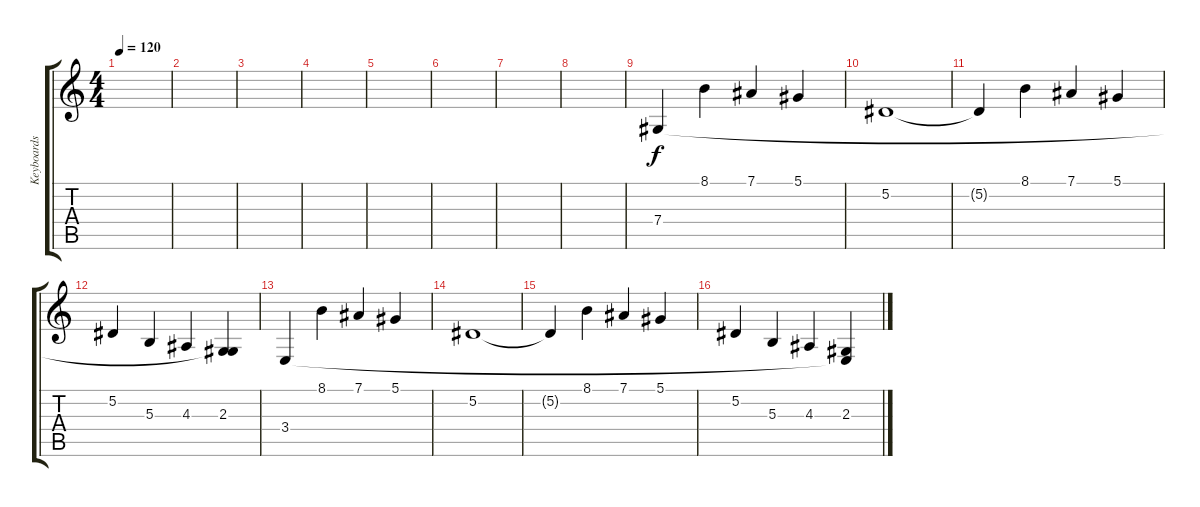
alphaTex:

\track ("Keyboards" "Keyboards") {instrument lead1square}
\staff {score tabs}
\tuning (Eb4 Bb3 Gb3 Db3 Ab2 Eb2) {hide}
\ts (4 4)
\tempo 120
\clef g2
\ks c
|
|
|
|
|
|
|
|
7.4.4 8.1.4 7.1.4 5.1.4 |
5.2.1 |
5.2{t}.4 8.1.4 7.1.4 5.1.4 |
5.2.4 5.3.4 4.3.4 (2.3 7.4{t}).4 |
3.4.4 8.1.4 7.1.4 5.1.4 |
5.2.1 |
5.2{t}.4 8.1.4 7.1.4 5.1.4 |
5.2.4 5.3.4 4.3.4 (2.3 3.4{t}).4
